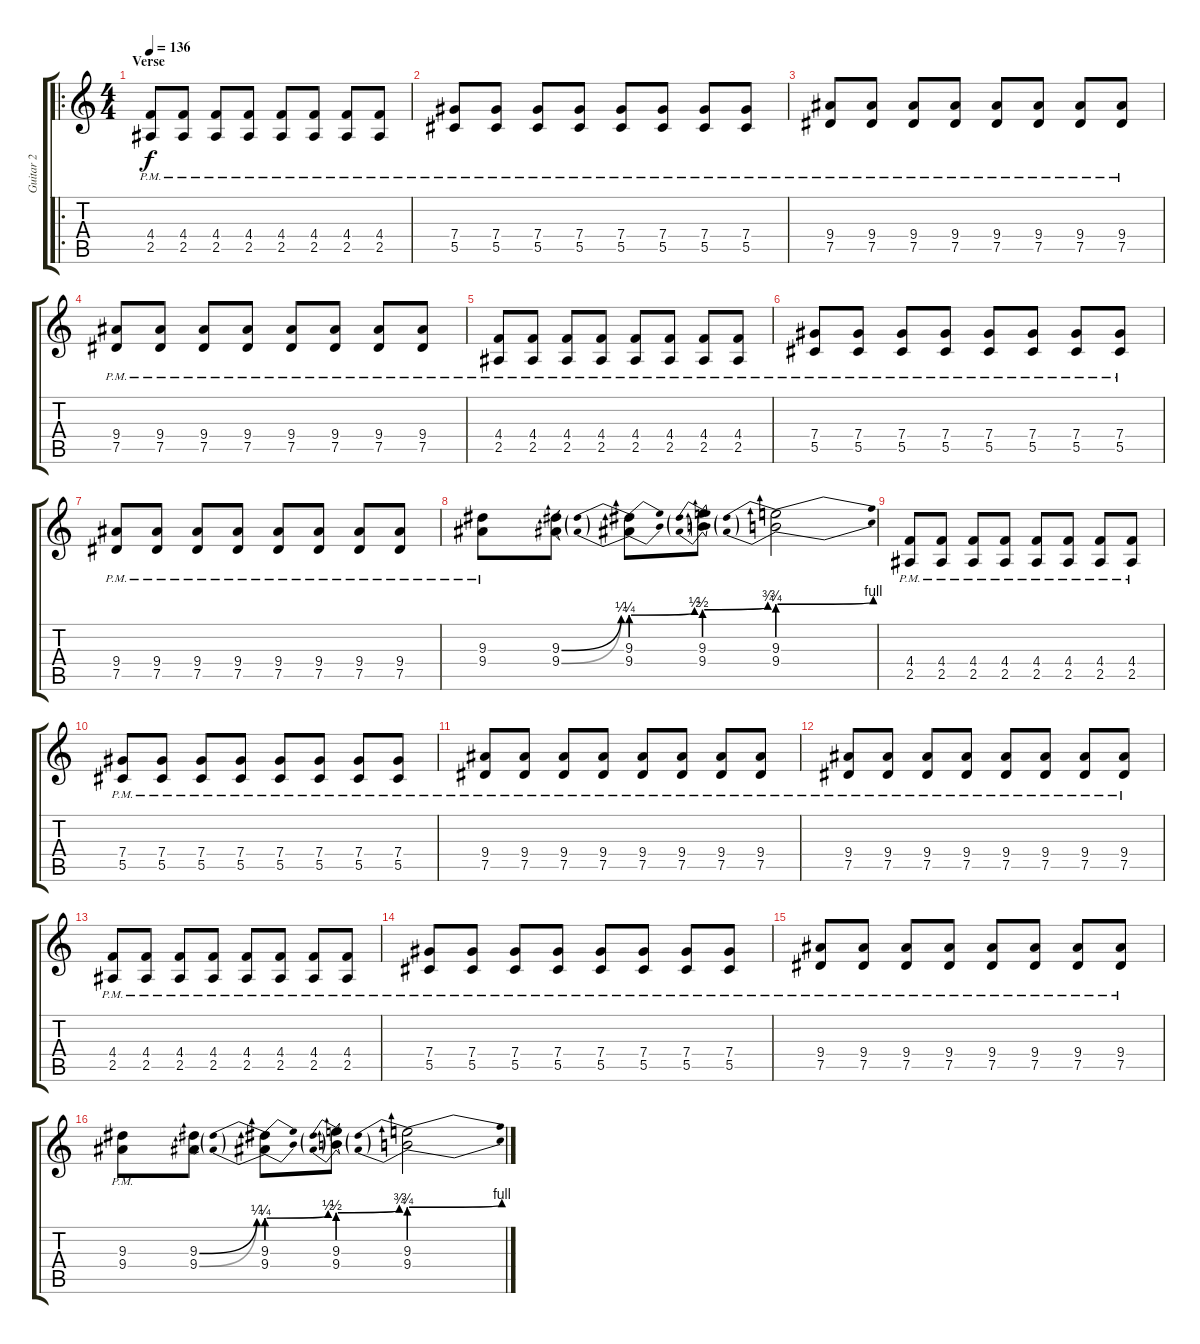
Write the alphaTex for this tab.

\track ("Guitar 2" "Guitar 2") {instrument distortionguitar}
\staff {score tabs}
\tuning (Eb4 Bb3 Gb3 Db3 Ab2 Eb2) {hide}
\ro
\ts (4 4)
\section ("" "Verse")
\tempo 136
\clef g2
\ks c
(4.4{pm} 2.5{pm}).8{dy f} (4.4{pm} 2.5{pm}).8 (4.4{pm} 2.5{pm}).8 (4.4{pm} 2.5{pm}).8 (4.4{pm} 2.5{pm}).8 (4.4{pm} 2.5{pm}).8 (4.4{pm} 2.5{pm}).8 (4.4{pm} 2.5{pm}).8 |
(7.4{pm} 5.5{pm}).8 (7.4{pm} 5.5{pm}).8 (7.4{pm} 5.5{pm}).8 (7.4{pm} 5.5{pm}).8 (7.4{pm} 5.5{pm}).8 (7.4{pm} 5.5{pm}).8 (7.4{pm} 5.5{pm}).8 (7.4{pm} 5.5{pm}).8 |
(9.4{pm} 7.5{pm}).8 (9.4{pm} 7.5{pm}).8 (9.4{pm} 7.5{pm}).8 (9.4{pm} 7.5{pm}).8 (9.4{pm} 7.5{pm}).8 (9.4{pm} 7.5{pm}).8 (9.4{pm} 7.5{pm}).8 (9.4{pm} 7.5{pm}).8 |
(9.4{pm} 7.5{pm}).8 (9.4{pm} 7.5{pm}).8 (9.4{pm} 7.5{pm}).8 (9.4{pm} 7.5{pm}).8 (9.4{pm} 7.5{pm}).8 (9.4{pm} 7.5{pm}).8 (9.4{pm} 7.5{pm}).8 (9.4{pm} 7.5{pm}).8 |
(4.4{pm} 2.5{pm}).8 (4.4{pm} 2.5{pm}).8 (4.4{pm} 2.5{pm}).8 (4.4{pm} 2.5{pm}).8 (4.4{pm} 2.5{pm}).8 (4.4{pm} 2.5{pm}).8 (4.4{pm} 2.5{pm}).8 (4.4{pm} 2.5{pm}).8 |
(7.4{pm} 5.5{pm}).8 (7.4{pm} 5.5{pm}).8 (7.4{pm} 5.5{pm}).8 (7.4{pm} 5.5{pm}).8 (7.4{pm} 5.5{pm}).8 (7.4{pm} 5.5{pm}).8 (7.4{pm} 5.5{pm}).8 (7.4{pm} 5.5{pm}).8 |
(9.4{pm} 7.5{pm}).8 (9.4{pm} 7.5{pm}).8 (9.4{pm} 7.5{pm}).8 (9.4{pm} 7.5{pm}).8 (9.4{pm} 7.5{pm}).8 (9.4{pm} 7.5{pm}).8 (9.4{pm} 7.5{pm}).8 (9.4{pm} 7.5{pm}).8 |
(9.3 9.4{pm}).8 (9.3{be (bend 0 0 60 1)} 9.4{be (bend 0 0 60 1)}).8 (9.3{be (prebendbend 0 1 60 2)} 9.4{be (prebendbend 0 1 60 2)}).8 (9.3{be (prebendbend 0 2 60 3)} 9.4{be (prebendbend 0 2 60 3)}).8 (9.3{be (prebendbend 0 3 60 4)} 9.4{be (prebendbend 0 3 60 4)}).2 |
(4.4{pm} 2.5{pm}).8 (4.4{pm} 2.5{pm}).8 (4.4{pm} 2.5{pm}).8 (4.4{pm} 2.5{pm}).8 (4.4{pm} 2.5{pm}).8 (4.4{pm} 2.5{pm}).8 (4.4{pm} 2.5{pm}).8 (4.4{pm} 2.5{pm}).8 |
(7.4{pm} 5.5{pm}).8 (7.4{pm} 5.5{pm}).8 (7.4{pm} 5.5{pm}).8 (7.4{pm} 5.5{pm}).8 (7.4{pm} 5.5{pm}).8 (7.4{pm} 5.5{pm}).8 (7.4{pm} 5.5{pm}).8 (7.4{pm} 5.5{pm}).8 |
(9.4{pm} 7.5{pm}).8 (9.4{pm} 7.5{pm}).8 (9.4{pm} 7.5{pm}).8 (9.4{pm} 7.5{pm}).8 (9.4{pm} 7.5{pm}).8 (9.4{pm} 7.5{pm}).8 (9.4{pm} 7.5{pm}).8 (9.4{pm} 7.5{pm}).8 |
(9.4{pm} 7.5{pm}).8 (9.4{pm} 7.5{pm}).8 (9.4{pm} 7.5{pm}).8 (9.4{pm} 7.5{pm}).8 (9.4{pm} 7.5{pm}).8 (9.4{pm} 7.5{pm}).8 (9.4{pm} 7.5{pm}).8 (9.4{pm} 7.5{pm}).8 |
(4.4{pm} 2.5{pm}).8 (4.4{pm} 2.5{pm}).8 (4.4{pm} 2.5{pm}).8 (4.4{pm} 2.5{pm}).8 (4.4{pm} 2.5{pm}).8 (4.4{pm} 2.5{pm}).8 (4.4{pm} 2.5{pm}).8 (4.4{pm} 2.5{pm}).8 |
(7.4{pm} 5.5{pm}).8 (7.4{pm} 5.5{pm}).8 (7.4{pm} 5.5{pm}).8 (7.4{pm} 5.5{pm}).8 (7.4{pm} 5.5{pm}).8 (7.4{pm} 5.5{pm}).8 (7.4{pm} 5.5{pm}).8 (7.4{pm} 5.5{pm}).8 |
(9.4{pm} 7.5{pm}).8 (9.4{pm} 7.5{pm}).8 (9.4{pm} 7.5{pm}).8 (9.4{pm} 7.5{pm}).8 (9.4{pm} 7.5{pm}).8 (9.4{pm} 7.5{pm}).8 (9.4{pm} 7.5{pm}).8 (9.4{pm} 7.5{pm}).8 |
(9.3{pm} 9.4{pm}).8 (9.3{be (bend 0 0 60 1)} 9.4{be (bend 0 0 60 1)}).8 (9.3{be (prebendbend 0 1 60 2)} 9.4{be (prebendbend 0 1 60 2)}).8 (9.3{be (prebendbend 0 2 60 3)} 9.4{be (prebendbend 0 2 60 3)}).8 (9.3{be (prebendbend 0 3 60 4)} 9.4{be (prebendbend 0 3 60 4)}).2
